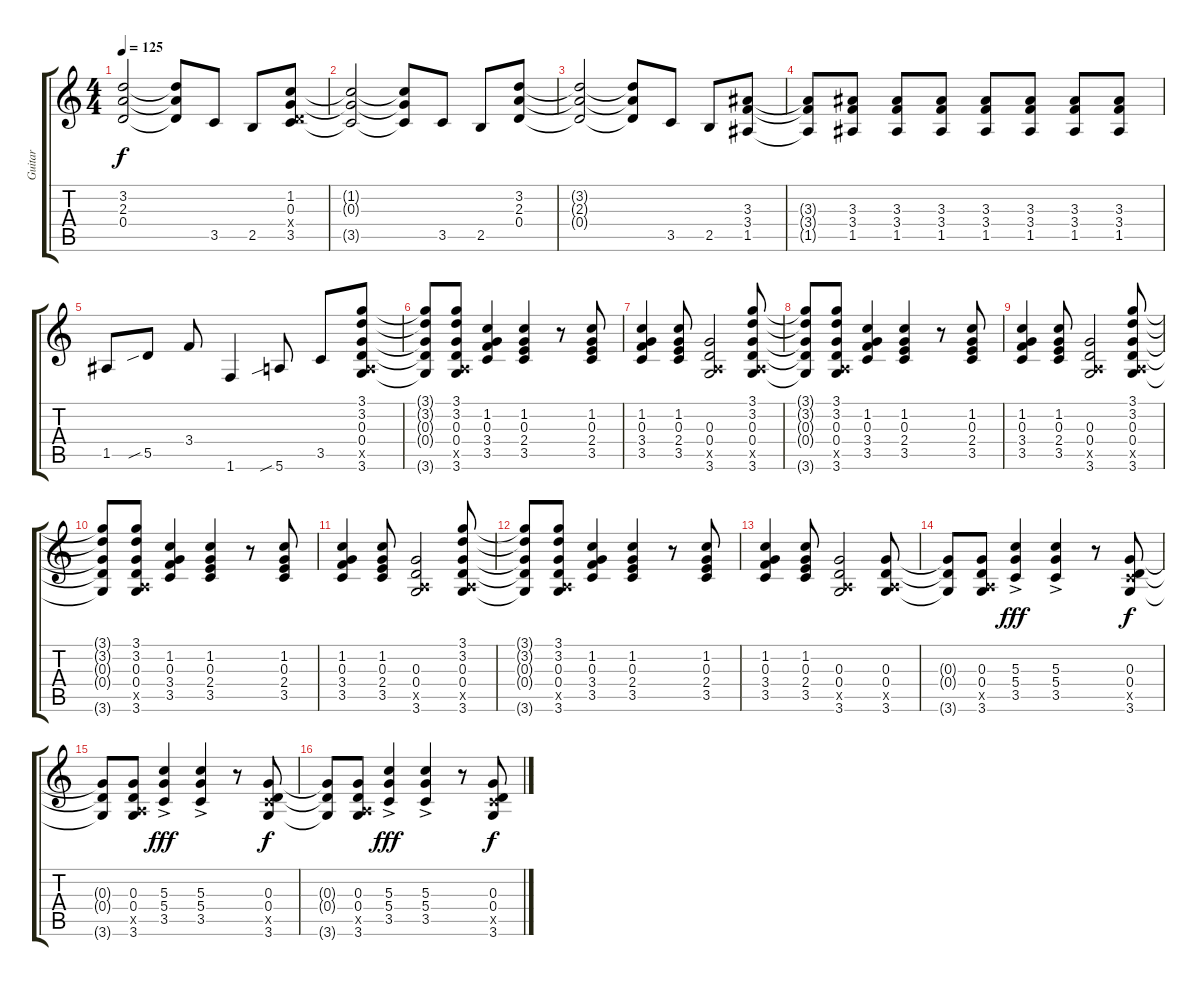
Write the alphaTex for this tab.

\track ("Guitar" "Guitar") {instrument distortionguitar}
\staff {score tabs}
\tuning (E4 B3 G3 D3 A2 E2) {hide}
\ts (4 4)
\tempo 125
\clef g2
\ks c
(3.2{t} 2.3{t} 0.4{t}).2{dy f} (3.2{t} 2.3{t} 0.4{t}).8 3.5.8 2.5.8 (1.2 0.3 0.4{x} 3.5).8 |
(1.2{t} 0.3{t} 3.5{t}).2 (1.2{t} 0.3{t} 3.5{t}).8 3.5.8 2.5.8 (3.2 2.3 0.4).8 |
(3.2{t} 2.3{t} 0.4{t}).2 (3.2{t} 2.3{t} 0.4{t}).8 3.5.8 2.5.8 (3.3 3.4 1.5).8 |
(3.3{t} 3.4{t} 1.5{t}).8 (3.3 3.4 1.5).8 (3.3 3.4 1.5).8 (3.3 3.4 1.5).8 (3.3 3.4 1.5).8 (3.3 3.4 1.5).8 (3.3 3.4 1.5).8 (3.3 3.4 1.5).8 |
1.5.8 5.5{sib}.8 3.4.8 1.6.4 5.6{sib}.8 3.5.8 (3.1 3.2 0.3 0.4 0.5{x} 3.6).8 |
(3.1{t} 3.2{t} 0.3{t} 0.4{t} 3.6{t}).8 (3.1 3.2 0.3 0.4 0.5{x} 3.6).8 (1.2 0.3 3.4 3.5).4 (1.2 0.3 2.4 3.5).4 r.8 (1.2 0.3 2.4 3.5).8 |
(1.2 0.3 3.4 3.5).4 (1.2 0.3 2.4 3.5).8 (0.3 0.4 0.5{x} 3.6).2 (3.1 3.2 0.3 0.4 0.5{x} 3.6).8 |
(3.1{t} 3.2{t} 0.3{t} 0.4{t} 3.6{t}).8 (3.1 3.2 0.3 0.4 0.5{x} 3.6).8 (1.2 0.3 3.4 3.5).4 (1.2 0.3 2.4 3.5).4 r.8 (1.2 0.3 2.4 3.5).8 |
(1.2 0.3 3.4 3.5).4 (1.2 0.3 2.4 3.5).8 (0.3 0.4 0.5{x} 3.6).2 (3.1 3.2 0.3 0.4 0.5{x} 3.6).8 |
(3.1{t} 3.2{t} 0.3{t} 0.4{t} 3.6{t}).8 (3.1 3.2 0.3 0.4 0.5{x} 3.6).8 (1.2 0.3 3.4 3.5).4 (1.2 0.3 2.4 3.5).4 r.8 (1.2 0.3 2.4 3.5).8 |
(1.2 0.3 3.4 3.5).4 (1.2 0.3 2.4 3.5).8 (0.3 0.4 0.5{x} 3.6).2 (3.1 3.2 0.3 0.4 0.5{x} 3.6).8 |
(3.1{t} 3.2{t} 0.3{t} 0.4{t} 3.6{t}).8 (3.1 3.2 0.3 0.4 0.5{x} 3.6).8 (1.2 0.3 3.4 3.5).4 (1.2 0.3 2.4 3.5).4 r.8 (1.2 0.3 2.4 3.5).8 |
(1.2 0.3 3.4 3.5).4 (1.2 0.3 2.4 3.5).8 (0.3 0.4 0.5{x} 3.6).2 (0.3 0.4 0.5{x} 3.6).8 |
(0.3{t} 0.4{t} 3.6{t}).8 (0.3 0.4 0.5{x} 3.6).8 (5.3{ac} 5.4 3.5).4{dy fff} (5.3{ac} 5.4 3.5).4 r.8 (0.3 0.4 3.5{x} 3.6).8{dy f} |
(0.3{t} 0.4{t} 3.6{t}).8 (0.3 0.4 0.5{x} 3.6).8 (5.3{ac} 5.4 3.5).4{dy fff} (5.3{ac} 5.4 3.5).4 r.8 (0.3 0.4 3.5{x} 3.6).8{dy f} |
(0.3{t} 0.4{t} 3.6{t}).8 (0.3 0.4 0.5{x} 3.6).8 (5.3{ac} 5.4 3.5).4{dy fff} (5.3{ac} 5.4 3.5).4 r.8 (0.3 0.4 3.5{x} 3.6).8{dy f}
